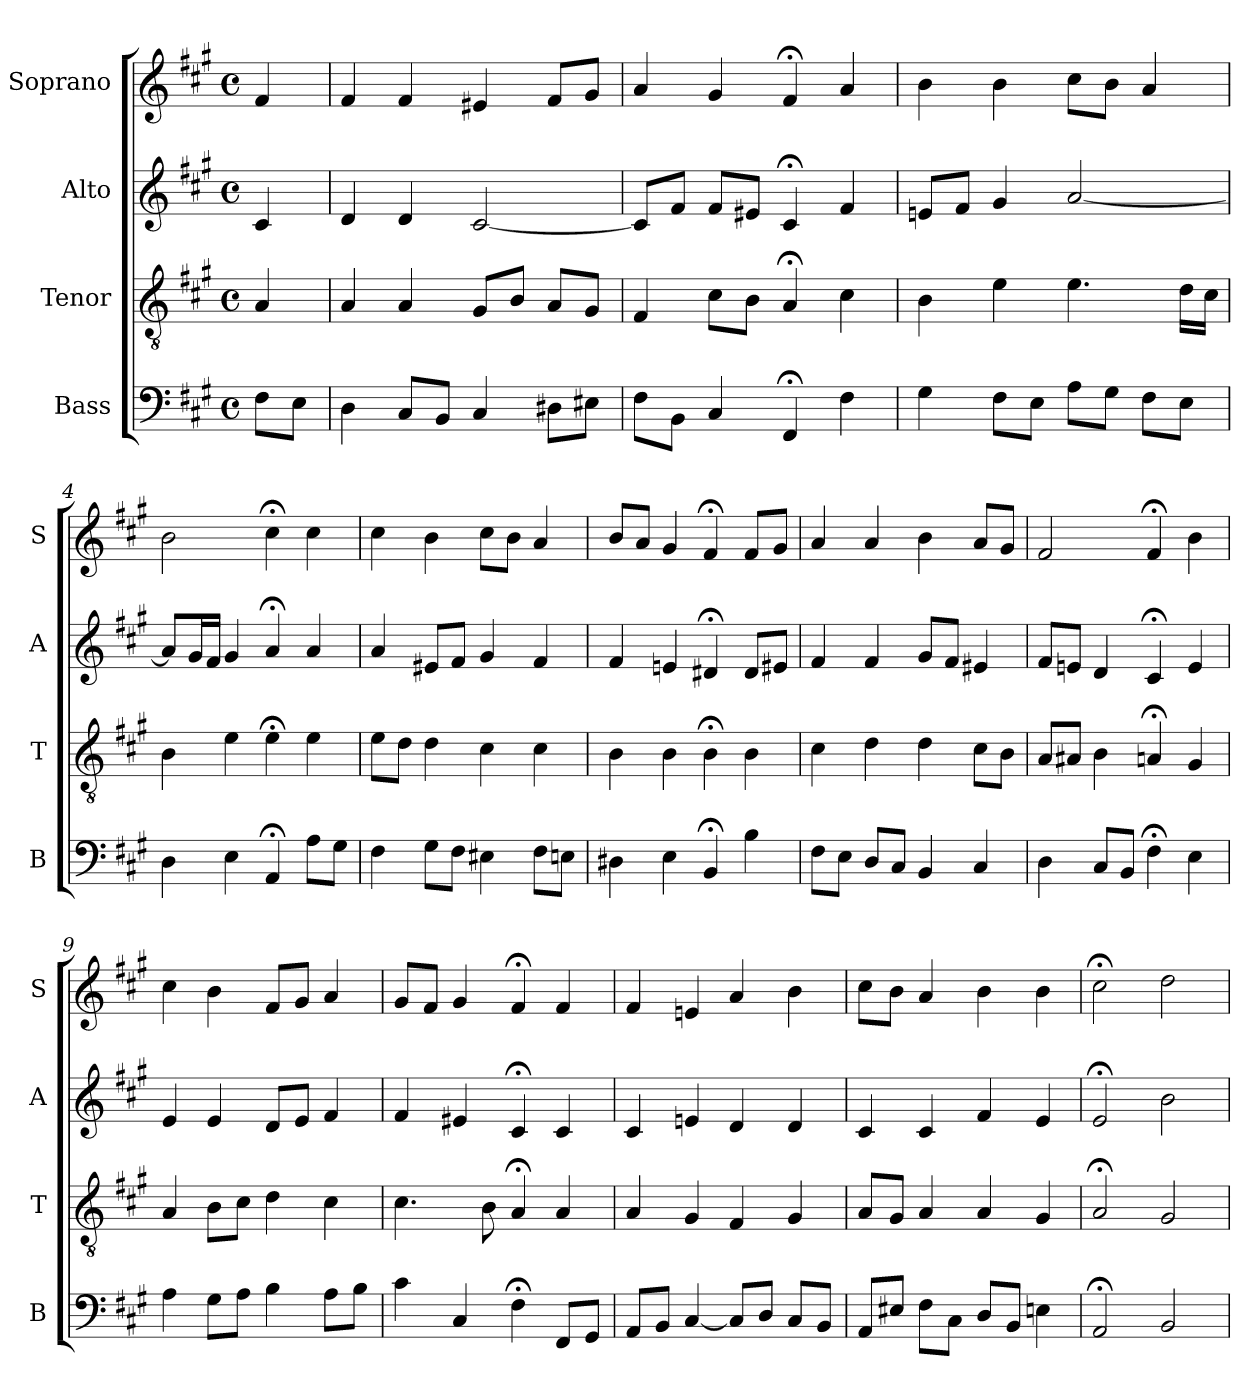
**kern	**kern	**kern	**kern
*part4	*part3	*part2	*part1
*staff4	*staff3	*staff2	*staff1
*I"Bass	*I"Tenor	*I"Alto	*I"Soprano
*I'B	*I'T	*I'A	*I'S
*clefF4	*clefGv2	*clefG2	*clefG2
*k[f#c#g#]	*k[f#c#g#]	*k[f#c#g#]	*k[f#c#g#]
*f#:	*f#:	*f#:	*f#:
*M4/4	*M4/4	*M4/4	*M4/4
*met(c)	*met(c)	*met(c)	*met(c)
*MM100	*MM100	*MM100	*MM100
=	=	=	=
8F#L	4A	4c#	4f#
8EJ	.	.	.
=1	=1	=1	=1
4D	4A	4d	4f#
8C#L	4A	4d	4f#
8BBJ	.	.	.
4C#	8G#L	[2c#	4e#X
.	8BJ	.	.
8D#XL	8AL	.	8f#L
8E#XJ	8G#J	.	8g#J
=2	=2	=2	=2
8F#L	4F#	8c#L]	4a
8BBJ	.	8f#J	.
4C#	8c#L	8f#L	4g#
.	8BJ	8e#XJ	.
4FF#;<	4A;<	4c#;<	4f#;<
4F#	4c#	4f#	4a
=3	=3	=3	=3
4G#	4B	8enL	4b
.	.	8f#J	.
8F#L	4e	4g#	4b
8EJ	.	.	.
8AL	4.e	[2a	8cc#L
8G#J	.	.	8bJ
8F#L	.	.	4a
8EJ	16dLL	.	.
.	16c#JJ	.	.
=4	=4	=4	=4
4D	4B	8aL]	2b
.	.	16g#L	.
.	.	16f#JJ	.
4E	4e	4g#	.
4AA;<	4e;<	4a;<	4cc#;<
8AL	4e	4a	4cc#
8G#J	.	.	.
=5	=5	=5	=5
4F#	8eL	4a	4cc#
.	8dJ	.	.
8G#L	4d	8e#XL	4b
8F#J	.	8f#J	.
4E#X	4c#	4g#	8cc#L
.	.	.	8bJ
8F#L	4c#	4f#	4a
8EnJ	.	.	.
=6	=6	=6	=6
4D#X	4B	4f#	8bL
.	.	.	8aJ
4E	4B	4en	4g#
4BB;<	4B;<	4d#X;<	4f#;<
4B	4B	8d#L	8f#L
.	.	8e#XJ	8g#J
=7	=7	=7	=7
8F#L	4c#	4f#	4a
8EJ	.	.	.
8DL	4d	4f#	4a
8C#J	.	.	.
4BB	4d	8g#L	4b
.	.	8f#J	.
4C#	8c#L	4e#X	8aL
.	8BJ	.	8g#J
=8	=8	=8	=8
4D	8AL	8f#L	2f#
.	8A#XJ	8enJ	.
8C#L	4B	4d	.
8BBJ	.	.	.
4F#;<	4An;<	4c#;<	4f#;<
4Ei	4G#i	4e	4b
=9	=9	=9	=9
4Ai	4Ai	4e	4cc#
8G#L	8BL	4e	4b
8AJ	8c#J	.	.
4B	4d	8dL	8f#L
.	.	8eJ	8g#J
8AL	4c#	4f#	4a
8BJ	.	.	.
=10	=10	=10	=10
4c#	4.c#	4f#	8g#L
.	.	.	8f#J
4C#	.	4e#X	4g#
.	8B	.	.
4F#;<	4A;<	4c#;<	4f#;<
8FF#L	4A	4c#	4f#
8GG#J	.	.	.
=11	=11	=11	=11
8AAL	4A	4c#	4f#
8BBJ	.	.	.
[4C#	4G#	4en	4en
8C#L]	4F#	4d	4a
8DJ	.	.	.
8C#L	4G#	4d	4b
8BBJ	.	.	.
=12	=12	=12	=12
8AAL	8AL	4c#	8cc#L
8E#XJ	8G#J	.	8bJ
8F#L	4A	4c#	4a
8C#J	.	.	.
8DL	4A	4f#	4b
8BBJ	.	.	.
4En	4G#	4e	4b
=13	=13	=13	=13
2AA;<	2A;<	2e;<	2cc#;<
2BB	2G#	2b	2dd
=	=	=	=
*-	*-	*-	*-
